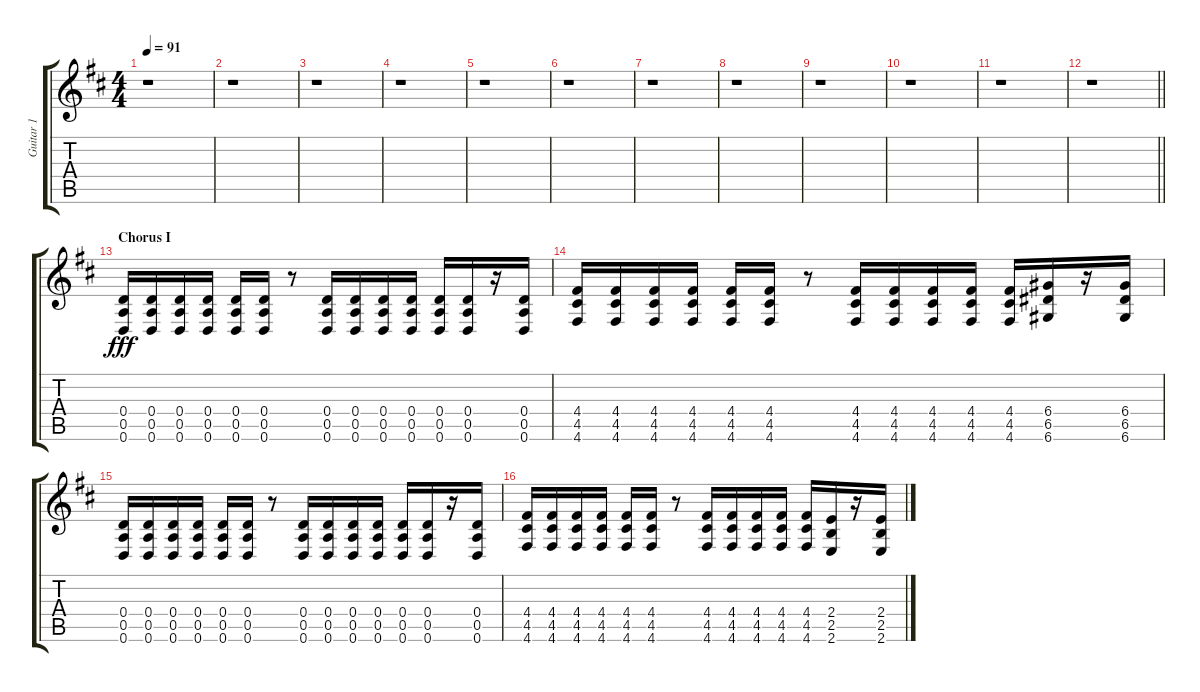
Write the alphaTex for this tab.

\track ("Guitar 1" "Guitar 1") {instrument distortionguitar}
\staff {score tabs}
\tuning (E4 B3 G3 D3 A2 D2) {hide}
\ts (4 4)
\tempo 91
\clef g2
\ks d
r.1{dy fff} |
r.1 |
r.1 |
r.1 |
r.1 |
r.1 |
r.1 |
r.1 |
r.1 |
r.1 |
r.1 |
\barLineRight lightlight
r.1 |
\section ("" "Chorus I")
(0.4 0.5 0.6).16 (0.4 0.5 0.6).16 (0.4 0.5 0.6).16 (0.4 0.5 0.6).16 (0.4 0.5 0.6).16 (0.4 0.5 0.6).16 r.8 (0.4 0.5 0.6).16 (0.4 0.5 0.6).16 (0.4 0.5 0.6).16 (0.4 0.5 0.6).16 (0.4 0.5 0.6).16 (0.4 0.5 0.6).16 r.16 (0.4 0.5 0.6).16 |
(4.4 4.5 4.6).16 (4.4 4.5 4.6).16 (4.4 4.5 4.6).16 (4.4 4.5 4.6).16 (4.4 4.5 4.6).16 (4.4 4.5 4.6).16 r.8 (4.4 4.5 4.6).16 (4.4 4.5 4.6).16 (4.4 4.5 4.6).16 (4.4 4.5 4.6).16 (4.4 4.5 4.6).16 (6.4 6.5 6.6).16 r.16 (6.4 6.5 6.6).16 |
(0.4 0.5 0.6).16 (0.4 0.5 0.6).16 (0.4 0.5 0.6).16 (0.4 0.5 0.6).16 (0.4 0.5 0.6).16 (0.4 0.5 0.6).16 r.8 (0.4 0.5 0.6).16 (0.4 0.5 0.6).16 (0.4 0.5 0.6).16 (0.4 0.5 0.6).16 (0.4 0.5 0.6).16 (0.4 0.5 0.6).16 r.16 (0.4 0.5 0.6).16 |
(4.4 4.5 4.6).16 (4.4 4.5 4.6).16 (4.4 4.5 4.6).16 (4.4 4.5 4.6).16 (4.4 4.5 4.6).16 (4.4 4.5 4.6).16 r.8 (4.4 4.5 4.6).16 (4.4 4.5 4.6).16 (4.4 4.5 4.6).16 (4.4 4.5 4.6).16 (4.4 4.5 4.6).16 (2.4 2.5 2.6).16 r.16 (2.4 2.5 2.6).16
